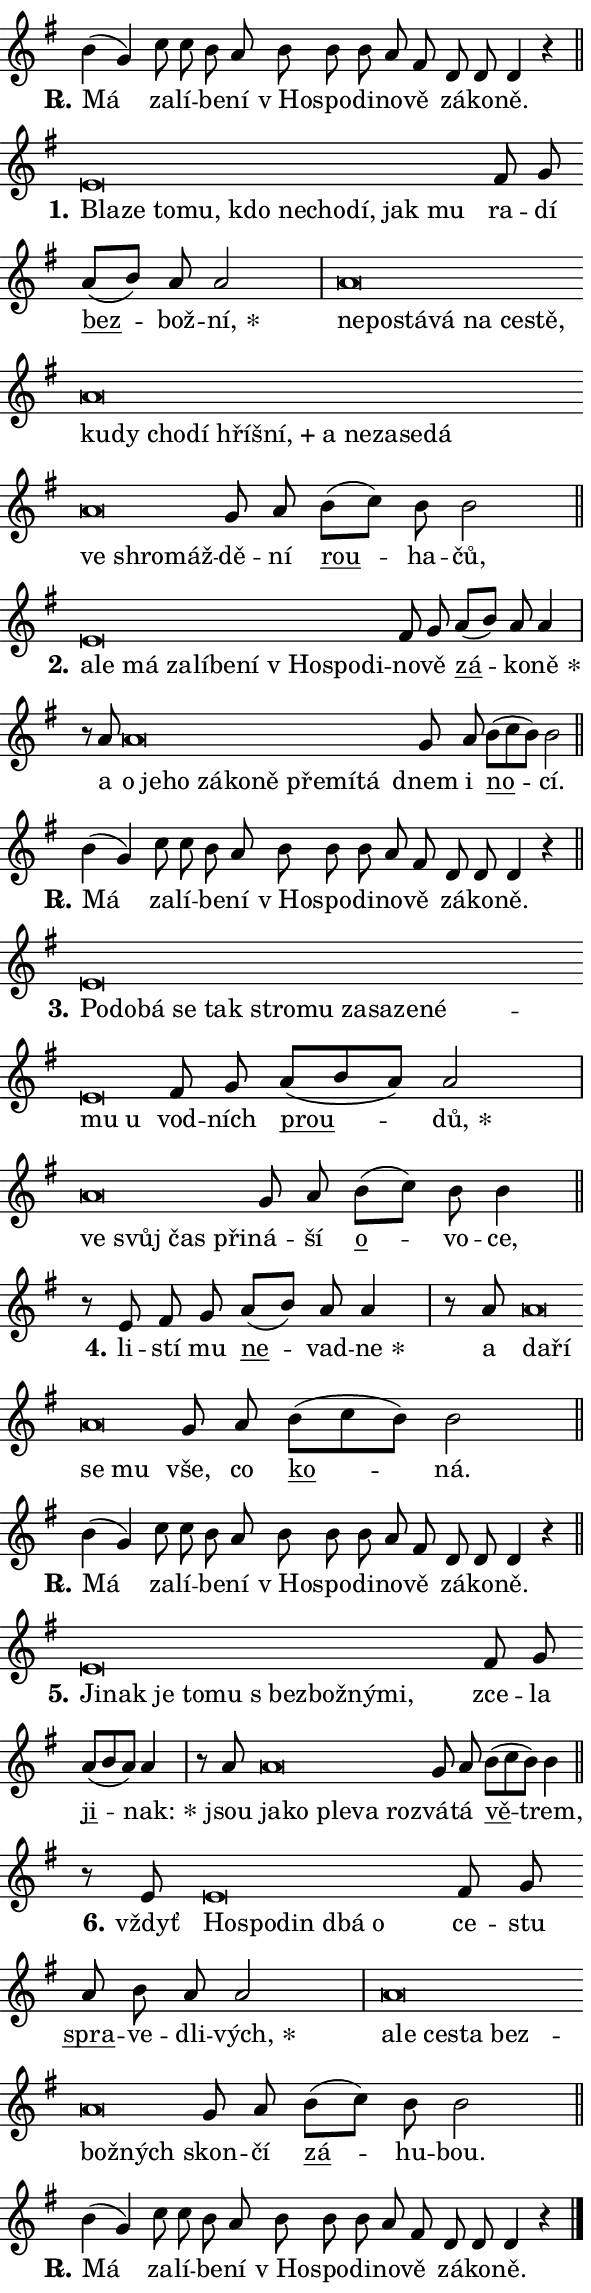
\version "2.24.0"
\header { tagline = "" }
\paper {
  indent = 0\cm
  top-margin = 0\cm
  right-margin = 0.13\cm % to fit lyric hyphens
  bottom-margin = 0\cm
  left-margin = 0\cm
  paper-width = 10\cm
  page-breaking = #ly:one-page-breaking
  system-system-spacing.basic-distance = #11
  score-system-spacing.basic-distance = #11
  ragged-last = ##f
}


%% Author: Thomas Morley
%% https://lists.gnu.org/archive/html/lilypond-user/2020-05/msg00002.html
#(define (line-position grob)
"Returns position of @var[grob} in current system:
   @code{'start}, if at first time-step
   @code{'end}, if at last time-step
   @code{'middle} otherwise
"
  (let* ((col (ly:item-get-column grob))
         (ln (ly:grob-object col 'left-neighbor))
         (rn (ly:grob-object col 'right-neighbor))
         (col-to-check-left (if (ly:grob? ln) ln col))
         (col-to-check-right (if (ly:grob? rn) rn col))
         (break-dir-left
           (and
             (ly:grob-property col-to-check-left 'non-musical #f)
             (ly:item-break-dir col-to-check-left)))
         (break-dir-right
           (and
             (ly:grob-property col-to-check-right 'non-musical #f)
             (ly:item-break-dir col-to-check-right))))
        (cond ((eqv? 1 break-dir-left) 'start)
              ((eqv? -1 break-dir-right) 'end)
              (else 'middle))))

#(define (tranparent-at-line-position vctor)
  (lambda (grob)
  "Relying on @code{line-position} select the relevant enry from @var{vctor}.
Used to determine transparency,"
    (case (line-position grob)
      ((end) (not (vector-ref vctor 0)))
      ((middle) (not (vector-ref vctor 1)))
      ((start) (not (vector-ref vctor 2))))))

noteHeadBreakVisibility =
#(define-music-function (break-visibility)(vector?)
"Makes @code{NoteHead}s transparent relying on @var{break-visibility}"
#{
  \override NoteHead.transparent =
    #(tranparent-at-line-position break-visibility)
#})

#(define delete-ledgers-for-transparent-note-heads
  (lambda (grob)
    "Reads whether a @code{NoteHead} is transparent.
If so this @code{NoteHead} is removed from @code{'note-heads} from
@var{grob}, which is supposed to be @code{LedgerLineSpanner}.
As a result ledgers are not printed for this @code{NoteHead}"
    (let* ((nhds-array (ly:grob-object grob 'note-heads))
           (nhds-list
             (if (ly:grob-array? nhds-array)
                 (ly:grob-array->list nhds-array)
                 '()))
           ;; Relies on the transparent-property being done before
           ;; Staff.LedgerLineSpanner.after-line-breaking is executed.
           ;; This is fragile ...
           (to-keep
             (remove
               (lambda (nhd)
                 (ly:grob-property nhd 'transparent #f))
               nhds-list)))
      ;; TODO find a better method to iterate over grob-arrays, similiar
      ;; to filter/remove etc for lists
      ;; For now rebuilt from scratch
      (set! (ly:grob-object grob 'note-heads)  '())
      (for-each
        (lambda (nhd)
          (ly:pointer-group-interface::add-grob grob 'note-heads nhd))
        to-keep))))

squashNotes = {
  \override NoteHead.X-extent = #'(-0.2 . 0.2)
  \override NoteHead.Y-extent = #'(-0.75 . 0)
  \override NoteHead.stencil =
    #(lambda (grob)
       (let ((pos (ly:grob-property grob 'staff-position)))
         (begin
           (if (< pos -7) (display "ERROR: Lower brevis then expected\n") (display ""))
           (if (<= pos -6) ly:text-interface::print ly:note-head::print))))
}
unSquashNotes = {
  \revert NoteHead.X-extent
  \revert NoteHead.Y-extent
  \revert NoteHead.stencil
}

hideNotes = \noteHeadBreakVisibility #begin-of-line-visible
unHideNotes = \noteHeadBreakVisibility #all-visible

% work-around for resetting accidentals
% https://lilypond.org/doc/v2.23/Documentation/notation/displaying-rhythms#unmetered-music
cadenzaMeasure = {
  \cadenzaOff
  \partial 1024 s1024
  \cadenzaOn
}

#(define-markup-command (accent layout props text) (markup?)
  "Underline accented syllable"
  (interpret-markup layout props
    #{\markup \override #'(offset . 4.3) \underline { #text }#}))

responsum = \markup \concat {
  "R" \hspace #-1.05 \path #0.1 #'((moveto 0 0.07) (lineto 0.9 0.8)) \hspace #0.05 "."
}

spaceSize = #0.6828661417322834 % exact space size for TeX Gyre Schola

\layout {
  \context {
    \Staff
    \remove "Time_signature_engraver"
    \override LedgerLineSpanner.after-line-breaking = #delete-ledgers-for-transparent-note-heads
  }
  \context {
    \Lyrics {
      \override LyricSpace.minimum-distance = \spaceSize
      \override LyricText.font-name = #"TeX Gyre Schola"
      \override LyricText.font-size = 1
      \override StanzaNumber.font-name = #"TeX Gyre Schola Bold"
      \override StanzaNumber.font-size = 1
    }
  }
  \context {
    \Score 
    \override NoteHead.text =
      #(lambda (grob) 
        (let ((pos (ly:grob-property grob 'staff-position)))
          #{\markup {
            \combine
              \halign #-0.55 \raise #(if (= pos -6) 0 0.5) \override #'(thickness . 2) \draw-line #'(3.2 . 0)
              \musicglyph "noteheads.sM1"
          }#}))
  }
}

% magnetic-lyrics.ily
%
%   written by
%     Jean Abou Samra <jean@abou-samra.fr>
%     Werner Lemberg <wl@gnu.org>
%
%   adapted by
%     Jiri Hon <jiri.hon@gmail.com>
%
% Version 2022-Apr-15

% https://www.mail-archive.com/lilypond-user@gnu.org/msg149350.html

#(define (Left_hyphen_pointer_engraver context)
   "Collect syllable-hyphen-syllable occurrences in lyrics and store
them in properties.  This engraver only looks to the left.  For
example, if the lyrics input is @code{foo -- bar}, it does the
following.

@itemize @bullet
@item
Set the @code{text} property of the @code{LyricHyphen} grob between
@q{foo} and @q{bar} to @code{foo}.

@item
Set the @code{left-hyphen} property of the @code{LyricText} grob with
text @q{foo} to the @code{LyricHyphen} grob between @q{foo} and
@q{bar}.
@end itemize

Use this auxiliary engraver in combination with the
@code{lyric-@/text::@/apply-@/magnetic-@/offset!} hook."
   (let ((hyphen #f)
         (text #f))
     (make-engraver
      (acknowledgers
       ((lyric-syllable-interface engraver grob source-engraver)
        (set! text grob)))
      (end-acknowledgers
       ((lyric-hyphen-interface engraver grob source-engraver)
        ;(when (not (grob::has-interface grob 'lyric-space-interface))
          (set! hyphen grob)));)
      ((stop-translation-timestep engraver)
       (when (and text hyphen)
         (ly:grob-set-object! text 'left-hyphen hyphen))
       (set! text #f)
       (set! hyphen #f)))))

#(define (lyric-text::apply-magnetic-offset! grob)
   "If the space between two syllables is less than the value in
property @code{LyricText@/.details@/.squash-threshold}, move the right
syllable to the left so that it gets concatenated with the left
syllable.

Use this function as a hook for
@code{LyricText@/.after-@/line-@/breaking} if the
@code{Left_@/hyphen_@/pointer_@/engraver} is active."
   (let ((hyphen (ly:grob-object grob 'left-hyphen #f)))
     (when hyphen
       (let ((left-text (ly:spanner-bound hyphen LEFT)))
         (when (grob::has-interface left-text 'lyric-syllable-interface)
           (let* ((common (ly:grob-common-refpoint grob left-text X))
                  (this-x-ext (ly:grob-extent grob common X))
                  (left-x-ext
                   (begin
                     ;; Trigger magnetism for left-text.
                     (ly:grob-property left-text 'after-line-breaking)
                     (ly:grob-extent left-text common X)))
                  ;; `delta` is the gap width between two syllables.
                  (delta (- (interval-start this-x-ext)
                            (interval-end left-x-ext)))
                  (details (ly:grob-property grob 'details))
                  (threshold (assoc-get 'squash-threshold details 0.2)))
             (when (< delta threshold)
               (let* (;; We have to manipulate the input text so that
                      ;; ligatures crossing syllable boundaries are not
                      ;; disabled.  For languages based on the Latin
                      ;; script this is essentially a beautification.
                      ;; However, for non-Western scripts it can be a
                      ;; necessity.
                      (lt (ly:grob-property left-text 'text))
                      (rt (ly:grob-property grob 'text))
                      (is-space (grob::has-interface hyphen 'lyric-space-interface))
                      (space (if is-space " " ""))
                      (extra-delta (if is-space spaceSize 0))
                      ;; Append new syllable.
                      (ltrt-space (if (and (string? lt) (string? rt))
                                (string-append lt space rt)
                                (make-concat-markup (list lt space rt))))
                      ;; Right-align `ltrt` to the right side.
                      (ltrt-space-markup (grob-interpret-markup
                               grob
                               (make-translate-markup
                                (cons (interval-length this-x-ext) 0)
                                (make-right-align-markup ltrt-space)))))
                 (begin
                   ;; Don't print `left-text`.
                   (ly:grob-set-property! left-text 'stencil #f)
                   ;; Set text and stencil (which holds all collected
                   ;; syllables so far) and shift it to the left.
                   (ly:grob-set-property! grob 'text ltrt-space)
                   (ly:grob-set-property! grob 'stencil ltrt-space-markup)
                   (ly:grob-translate-axis! grob (- (- delta extra-delta)) X))))))))))


#(define (lyric-hyphen::displace-bounds-first grob)
   ;; Make very sure this callback isn't triggered too early.
   (let ((left (ly:spanner-bound grob LEFT))
         (right (ly:spanner-bound grob RIGHT)))
     (ly:grob-property left 'after-line-breaking)
     (ly:grob-property right 'after-line-breaking)
     (ly:lyric-hyphen::print grob)))

squashThreshold = #0.4

\layout {
  \context {
    \Lyrics
    \consists #Left_hyphen_pointer_engraver
    \override LyricText.after-line-breaking =
      #lyric-text::apply-magnetic-offset!
    \override LyricHyphen.stencil = #lyric-hyphen::displace-bounds-first
    \override LyricText.details.squash-threshold = \squashThreshold
    \override LyricHyphen.minimum-distance = 0
    \override LyricHyphen.minimum-length = \squashThreshold
  }
}

squashText = \override LyricText.details.squash-threshold = 9999
unSquashText = \override LyricText.details.squash-threshold = \squashThreshold

leftText = \override LyricText.self-alignment-X = #LEFT
unLeftText = \revert LyricText.self-alignment-X

starOffset = #(lambda (grob) 
                (let ((x_offset (ly:self-alignment-interface::aligned-on-x-parent grob)))
                  (if (= x_offset 0) 0 (+ x_offset 1.2))))

star = #(define-music-function (syllable)(string?)
"Append star separator at the end of a syllable"
#{
  \once \override LyricText.X-offset = #starOffset
  \lyricmode { \markup {
    #syllable
    \override #'((font-name . "TeX Gyre Schola Bold")) \hspace #0.2 \lower #0.65 \larger "*"
  } }
#})

starAccent = #(define-music-function (syllable)(string?)
"Append star separator at the end of a syllable and make accent"
#{
  \once \override LyricText.X-offset = #starOffset
  \lyricmode { \markup {
    \accent #syllable
    \override #'((font-name . "TeX Gyre Schola Bold")) \hspace #0.2 \lower #0.65 \larger "*"
  } }
#})

breath = #(define-music-function (syllable)(string?)
"Append breathing indicator at the end of a syllable"
#{
  \lyricmode { \markup { #syllable "+" } }
#})

optionalBreath = #(define-music-function (syllable)(string?)
"Append optional breathing indicator at the end of a syllable"
#{
  \lyricmode { \markup { #syllable "(+)" } }
#})


\score {
    <<
        \new Voice = "melody" { \cadenzaOn \key g \major \relative { b'4( g) c8 c b a \bar "" b b b a fis \bar "" d d d4 r \cadenzaMeasure \bar "||" \break } }
        \new Lyrics \lyricsto "melody" { \lyricmode { \set stanza = \responsum
Má za -- lí -- be -- ní "v Ho" -- spo -- di -- no -- vě zá -- ko -- ně. } }
    >>
    \layout {}
}

\score {
    <<
        \new Voice = "melody" { \cadenzaOn \key g \major \relative { \squashNotes e'\breve*1/16 \hideNotes \breve*1/16 \bar "" \breve*1/16 \bar "" \breve*1/16 \bar "" \breve*1/16 \bar "" \breve*1/16 \bar "" \breve*1/16 \bar "" \breve*1/16 \bar "" \breve*1/16 \breve*1/16 \bar "" \unHideNotes \unSquashNotes fis8 g \bar "" a[( b)] a a2 \cadenzaMeasure \bar "|" \squashNotes a\breve*1/16 \hideNotes \breve*1/16 \bar "" \breve*1/16 \bar "" \breve*1/16 \bar "" \breve*1/16 \bar "" \breve*1/16 \bar "" \breve*1/16 \bar "" \breve*1/16 \bar "" \breve*1/16 \bar "" \breve*1/16 \bar "" \breve*1/16 \bar "" \breve*1/16 \bar "" \breve*1/16 \bar "" \breve*1/16 \bar "" \breve*1/16 \bar "" \breve*1/16 \bar "" \breve*1/16 \bar "" \breve*1/16 \bar "" \breve*1/16 \bar "" \breve*1/16 \breve*1/16 \bar "" \unHideNotes \unSquashNotes g8 a \bar "" b[( c)] b b2 \cadenzaMeasure \bar "||" \break } }
        \new Lyrics \lyricsto "melody" { \lyricmode { \set stanza = "1."
\leftText Bla -- \squashText ze to -- mu, kdo ne -- cho -- dí, jak mu \unLeftText \unSquashText ra -- dí \markup \accent bez -- bož -- \star ní, \leftText ne -- \squashText po -- stá -- vá na ce -- stě, ku -- dy cho -- dí hří -- \breath "šní," a ne -- za -- se -- dá ve shro -- máž -- \unLeftText \unSquashText dě -- ní \markup \accent rou -- ha -- čů, } }
    >>
    \layout {}
}

\score {
    <<
        \new Voice = "melody" { \cadenzaOn \key g \major \relative { \squashNotes e'\breve*1/16 \hideNotes \breve*1/16 \bar "" \breve*1/16 \bar "" \breve*1/16 \bar "" \breve*1/16 \bar "" \breve*1/16 \bar "" \breve*1/16 \bar "" \breve*1/16 \bar "" \breve*1/16 \breve*1/16 \bar "" \unHideNotes \unSquashNotes fis8 g \bar "" a[( b)] a a4 \cadenzaMeasure \bar "|" r8 a8 \squashNotes a\breve*1/16 \hideNotes \breve*1/16 \bar "" \breve*1/16 \bar "" \breve*1/16 \bar "" \breve*1/16 \bar "" \breve*1/16 \bar "" \breve*1/16 \bar "" \breve*1/16 \breve*1/16 \bar "" \unHideNotes \unSquashNotes g8 a \bar "" b[( c b)] b2 \cadenzaMeasure \bar "||" \break } }
        \new Lyrics \lyricsto "melody" { \lyricmode { \set stanza = "2."
\leftText a -- \squashText le má za -- lí -- be -- ní "v Ho" -- spo -- di -- \unLeftText \unSquashText no -- vě \markup \accent zá -- ko -- \star ně a \leftText o \squashText je -- ho zá -- ko -- ně pře -- mí -- tá \unLeftText \unSquashText dnem i \markup \accent no -- cí. } }
    >>
    \layout {}
}

\score {
    <<
        \new Voice = "melody" { \cadenzaOn \key g \major \relative { b'4( g) c8 c b a \bar "" b b b a fis \bar "" d d d4 r \cadenzaMeasure \bar "||" \break } }
        \new Lyrics \lyricsto "melody" { \lyricmode { \set stanza = \responsum
Má za -- lí -- be -- ní "v Ho" -- spo -- di -- no -- vě zá -- ko -- ně. } }
    >>
    \layout {}
}

\score {
    <<
        \new Voice = "melody" { \cadenzaOn \key g \major \relative { \squashNotes e'\breve*1/16 \hideNotes \breve*1/16 \bar "" \breve*1/16 \bar "" \breve*1/16 \bar "" \breve*1/16 \bar "" \breve*1/16 \bar "" \breve*1/16 \bar "" \breve*1/16 \bar "" \breve*1/16 \bar "" \breve*1/16 \bar "" \breve*1/16 \bar "" \breve*1/16 \breve*1/16 \bar "" \unHideNotes \unSquashNotes fis8 g \bar "" a[( b a)] a2 \cadenzaMeasure \bar "|" \squashNotes a\breve*1/16 \hideNotes \breve*1/16 \bar "" \breve*1/16 \breve*1/16 \bar "" \unHideNotes \unSquashNotes g8 a \bar "" b[( c)] b b4 \cadenzaMeasure \bar "||" \break } }
        \new Lyrics \lyricsto "melody" { \lyricmode { \set stanza = "3."
\leftText Po -- \squashText do -- bá se tak stro -- mu za -- sa -- ze -- né -- mu u \unLeftText \unSquashText vod -- ních \markup \accent prou -- \star dů, \leftText ve \squashText svůj čas při -- \unLeftText \unSquashText ná -- ší \markup \accent o -- vo -- ce, } }
    >>
    \layout {}
}

\score {
    <<
        \new Voice = "melody" { \cadenzaOn \key g \major \relative { r8 e' fis8 g \bar "" a[( b)] a a4 \cadenzaMeasure \bar "|" r8 a8 \squashNotes a\breve*1/16 \hideNotes \breve*1/16 \bar "" \breve*1/16 \breve*1/16 \bar "" \unHideNotes \unSquashNotes g8 a \bar "" b[( c b)] b2 \cadenzaMeasure \bar "||" \break } }
        \new Lyrics \lyricsto "melody" { \lyricmode { \set stanza = "4."
li -- stí mu \markup \accent ne -- vad -- \star ne a \leftText da -- \squashText ří se mu \unLeftText \unSquashText vše, co \markup \accent ko -- ná. } }
    >>
    \layout {}
}

\score {
    <<
        \new Voice = "melody" { \cadenzaOn \key g \major \relative { b'4( g) c8 c b a \bar "" b b b a fis \bar "" d d d4 r \cadenzaMeasure \bar "||" \break } }
        \new Lyrics \lyricsto "melody" { \lyricmode { \set stanza = \responsum
Má za -- lí -- be -- ní "v Ho" -- spo -- di -- no -- vě zá -- ko -- ně. } }
    >>
    \layout {}
}

\score {
    <<
        \new Voice = "melody" { \cadenzaOn \key g \major \relative { \squashNotes e'\breve*1/16 \hideNotes \breve*1/16 \bar "" \breve*1/16 \bar "" \breve*1/16 \bar "" \breve*1/16 \bar "" \breve*1/16 \bar "" \breve*1/16 \bar "" \breve*1/16 \breve*1/16 \bar "" \unHideNotes \unSquashNotes fis8 g \bar "" a[( b a)] a4 \cadenzaMeasure \bar "|" r8 a8 \squashNotes a\breve*1/16 \hideNotes \breve*1/16 \bar "" \breve*1/16 \bar "" \breve*1/16 \breve*1/16 \bar "" \unHideNotes \unSquashNotes g8 a \bar "" b[( c b)] b4 \cadenzaMeasure \bar "||" \break } }
        \new Lyrics \lyricsto "melody" { \lyricmode { \set stanza = "5."
\leftText Ji -- \squashText nak je to -- mu "s bez" -- bož -- ný -- mi, \unLeftText \unSquashText zce -- la \markup \accent ji -- \star nak: jsou \leftText ja -- \squashText ko ple -- va roz -- \unLeftText \unSquashText vá -- tá \markup \accent vě -- trem, } }
    >>
    \layout {}
}

\score {
    <<
        \new Voice = "melody" { \cadenzaOn \key g \major \relative { r8 e'8 \squashNotes e\breve*1/16 \hideNotes \breve*1/16 \bar "" \breve*1/16 \bar "" \breve*1/16 \breve*1/16 \bar "" \unHideNotes \unSquashNotes fis8 g \bar "" a b a a2 \cadenzaMeasure \bar "|" \squashNotes a\breve*1/16 \hideNotes \breve*1/16 \bar "" \breve*1/16 \bar "" \breve*1/16 \bar "" \breve*1/16 \bar "" \breve*1/16 \breve*1/16 \bar "" \unHideNotes \unSquashNotes g8 a \bar "" b[( c)] b b2 \cadenzaMeasure \bar "||" \break } }
        \new Lyrics \lyricsto "melody" { \lyricmode { \set stanza = "6."
vždyť \leftText Ho -- \squashText spo -- din dbá o \unLeftText \unSquashText ce -- stu \markup \accent spra -- ve -- dli -- \star vých, \leftText a -- \squashText le ce -- sta bez -- bož -- ných \unLeftText \unSquashText skon -- čí \markup \accent zá -- hu -- bou. } }
    >>
    \layout {}
}

\score {
    <<
        \new Voice = "melody" { \cadenzaOn \key g \major \relative { b'4( g) c8 c b a \bar "" b b b a fis \bar "" d d d4 r \cadenzaMeasure \bar "||" \break } \bar "|." }
        \new Lyrics \lyricsto "melody" { \lyricmode { \set stanza = \responsum
Má za -- lí -- be -- ní "v Ho" -- spo -- di -- no -- vě zá -- ko -- ně. } }
    >>
    \layout {}
}
